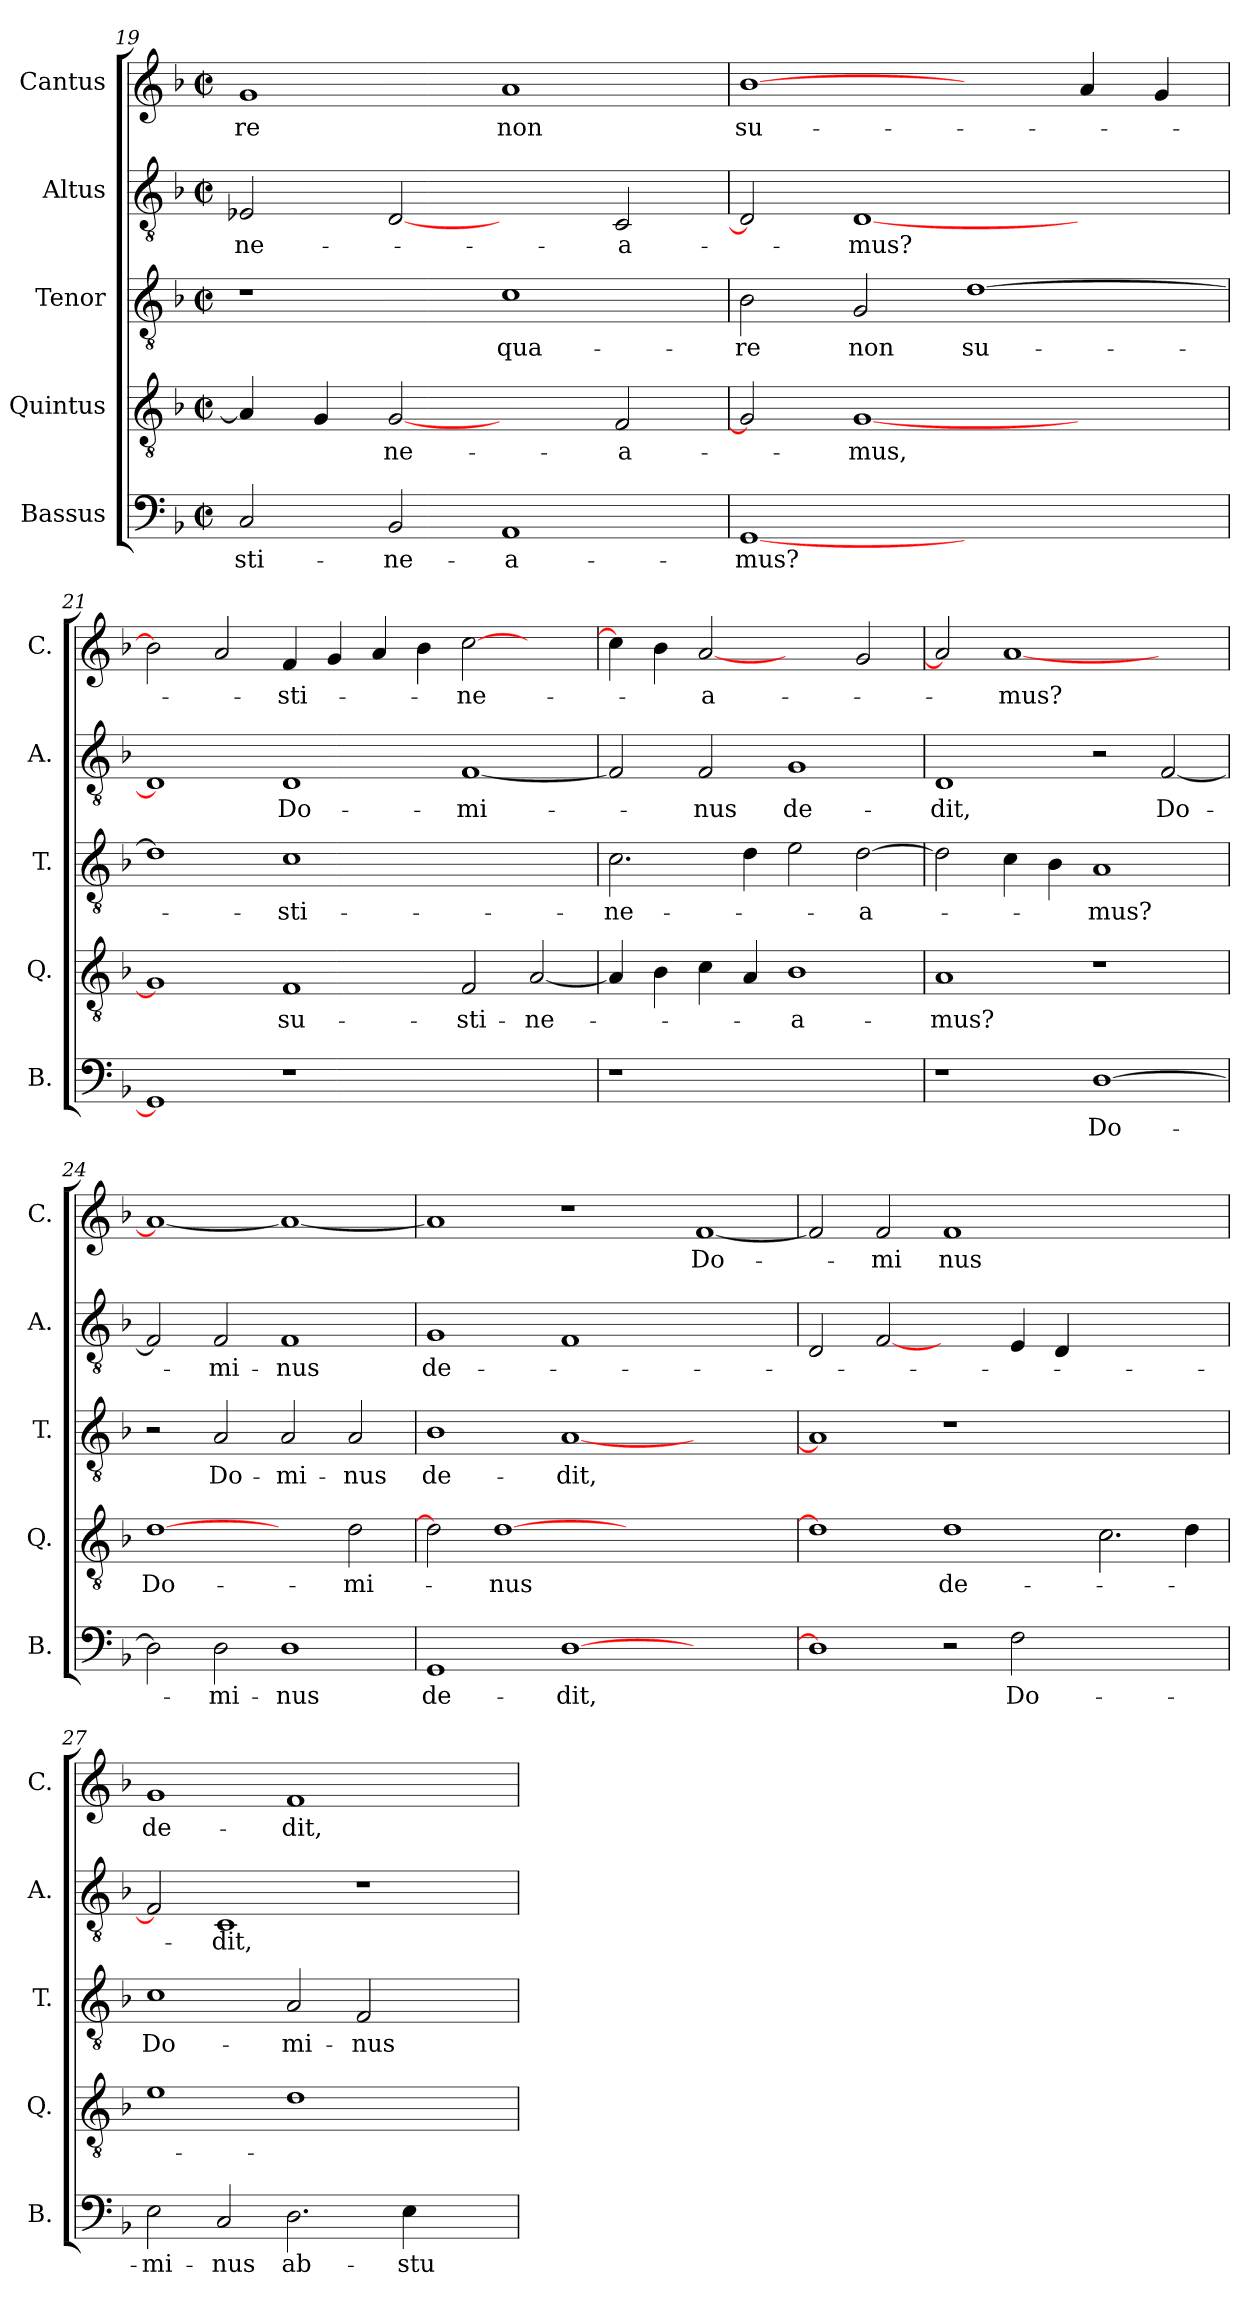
**kern	**text	**kern	**text	**kern	**text	**kern	**text	**kern	**text
*part5	*part5	*part4	*part4	*part3	*part3	*part2	*part2	*part1	*part1
*staff5	*staff5	*staff4	*staff4	*staff3	*staff3	*staff2	*staff2	*staff1	*staff1
*I"Bassus	*	*I"Quintus	*	*I"Tenor	*	*I"Altus	*	*I"Cantus	*
*I'B.	*	*I'Q.	*	*I'T.	*	*I'A.	*	*I'C.	*
!!LO:LB:g=z
*clefF4	*	*clefGv2	*	*clefGv2	*	*clefGv2	*	*clefG2	*
*k[b-]	*	*k[b-]	*	*k[b-]	*	*k[b-]	*	*k[b-]	*
*F:	*	*F:	*	*F:	*	*F:	*	*F:	*
*M2/2	*	*M2/2	*	*M2/2	*	*M2/2	*	*M2/2	*
*met(c|)	*	*met(c|)	*	*met(c|)	*	*met(c|)	*	*met(c|)	*
=19	=19	=19	=19	=19	=19	=19	=19	=19	=19
2C/	-sti-	4A/]	.	1r	.	2E-X/	-ne-	1g	-re
.	.	4G/	.	.	.	.	.	.	.
2BB-/	-ne-	[2G	-ne-	.	.	[2D	.	.	.
1AA	-a-	2ryy	.	1c	qua-	2ryy	.	1a	non
.	.	2F/	-a-	.	.	2C/	-a-	.	.
=20	=20	=20	=20	=20	=20	=20	=20	=20	=20
[1GG	-mus?	2G]	.	2B-\	-re	2D]	.	[1b-	su-
.	.	[1G	-mus,	2G/	non	[1D	-mus?	.	.
1ryy	.	.	.	[1d	su-	.	.	2ryy	.
.	.	2ryy	.	.	.	2ryy	.	4a/	.
.	.	.	.	.	.	.	.	4g/	.
=21	=21	=21	=21	=21	=21	=21	=21	=21	=21
1GG]	.	1G]	.	1d]	.	1D]	.	2b-]	.
.	.	.	.	.	.	.	.	2a/	.
1r	.	1F	su-	1c	-sti-	1D	Do-	4f/	-sti-
.	.	.	.	.	.	.	.	4g/	.
.	.	.	.	.	.	.	.	4a/	.
.	.	.	.	.	.	.	.	4b-\	.
1ryy	.	2F/	-sti-	1ryy	.	[1F	-mi-	[2cc\	-ne-
.	.	[2A/	-ne-	.	.	.	.	2ryy	.
=22	=22	=22	=22	=22	=22	=22	=22	=22	=22
1r	.	4A/]	.	2.c\	-ne-	2F/]	.	4cc\]	.
.	.	4B-\	.	.	.	.	.	4b-\	.
.	.	4c\	.	.	.	2F/	-nus	[2a	-a-
.	.	4A/	.	4d\	.	.	.	.	.
1ryy	.	1B-	-a-	2e\	.	1G	de-	2ryy	.
.	.	.	.	[2d\	-a-	.	.	2g/	.
=23	=23	=23	=23	=23	=23	=23	=23	=23	=23
1r	.	1A	-mus?	2d\]	.	1D	-dit,	2a]	.
.	.	.	.	4c\	.	.	.	[1a	-mus?
.	.	.	.	4B-\	.	.	.	.	.
[1D	Do-	1r	.	1A	mus?	2r	.	.	.
.	.	.	.	.	.	[2F/	Do-	2ryy	.
=24	=24	=24	=24	=24	=24	=24	=24	=24	=24
2D\]	.	[1d	Do-	2r	.	2F/]	.	1a_	.
2D\	-mi-	.	.	2A/	Do-	2F/	-mi-	.	.
1D	-nus	2ryy	.	2A/	-mi-	1F	-nus	1a_	.
.	.	2d\	-mi-	2A/	-nus	.	.	.	.
=25	=25	=25	=25	=25	=25	=25	=25	=25	=25
1GG	de-	2d]	.	1B-	de-	1G	de-	1a]	.
.	.	[1d	-nus	.	.	.	.	.	.
[1D	-dit,	.	.	[1A	-dit,	1F	.	1r	.
.	.	1.ryy	.	.	.	.	.	.	.
1ryy	.	.	.	1ryy	.	1ryy	.	[1f	Do-
=26	=26	=26	=26	=26	=26	=26	=26	=26	=26
1D]	.	1d]	.	1A]	.	2D/	.	2f/]	.
.	.	.	.	.	.	[2F	.	2f/	-mi
2r	.	1d	de-	1r	.	2ryy	.	1f	nus
2F\	Do-	.	.	.	.	4E/	.	.	.
.	.	.	.	.	.	4D/	.	.	.
1ryy	.	2.c\	.	1ryy	.	1ryy	.	1ryy	.
.	.	4d\	.	.	.	.	.	.	.
=27	=27	=27	=27	=27	=27	=27	=27	=27	=27
2E\	-mi-	1e	.	1c	Do-	2F]	.	1g	de-
2C/	-nus	.	.	.	.	1C	-dit,	.	.
2.D\	ab-	1d	.	2A/	-mi-	.	.	1f	-dit,
.	.	.	.	2F/	-nus	1r	.	.	.
4E\	-stu-	.	.	.	.	.	.	.	.
2ryy	.	2ryy	.	2ryy	.	.	.	2ryy	.
=	=	=	=	=	=	=	=	=	=
*-	*-	*-	*-	*-	*-	*-	*-	*-	*-
